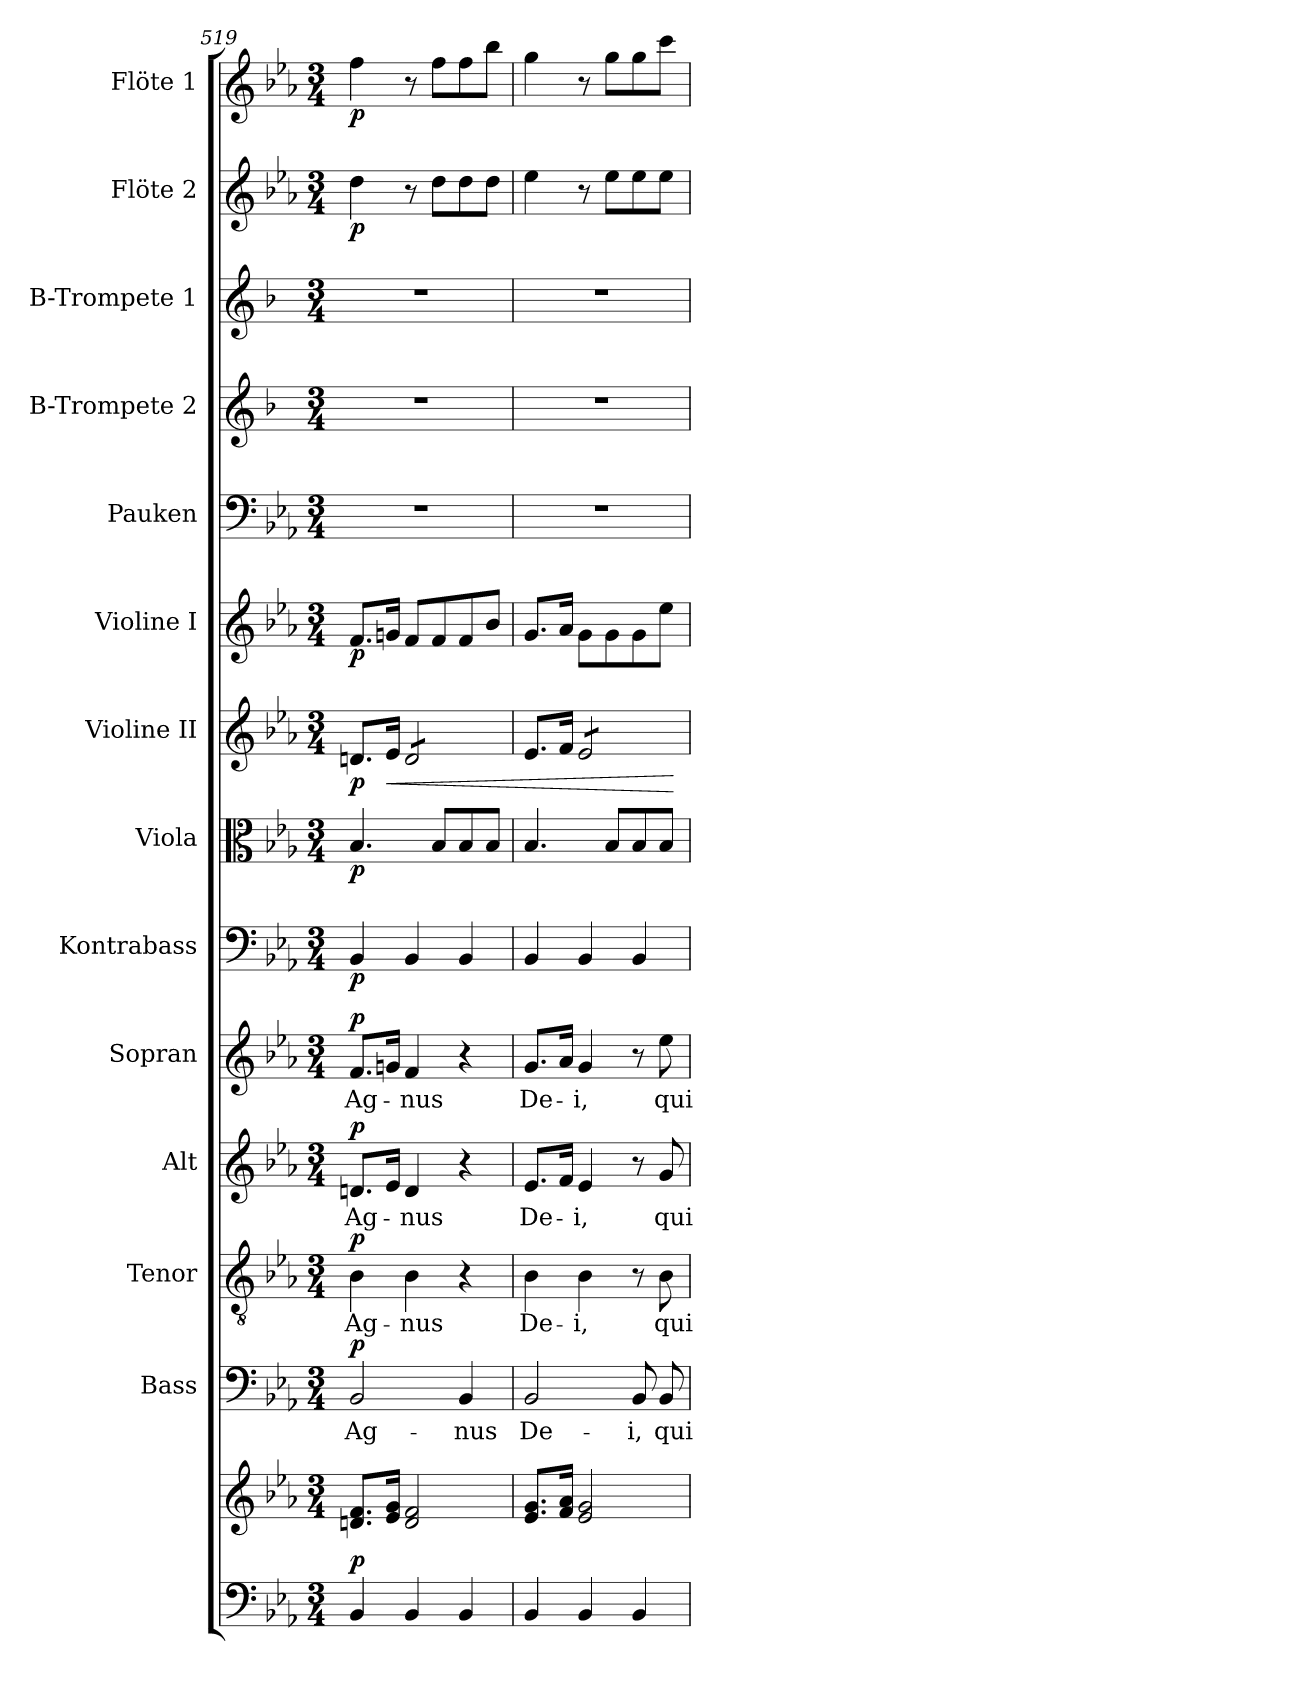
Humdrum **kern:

**kern	**kern	**dynam	**kern	**text	**dynam	**kern	**text	**dynam	**kern	**text	**dynam	**kern	**text	**dynam	**kern	**dynam	**kern	**dynam	**kern	**dynam	**kern	**dynam	**kern	**kern	**kern	**kern	**dynam	**kern	**dynam
*part14	*part14	*part14	*part13	*part13	*part13	*part12	*part12	*part12	*part11	*part11	*part11	*part10	*part10	*part10	*part9	*part9	*part8	*part8	*part7	*part7	*part6	*part6	*part5	*part4	*part3	*part2	*part2	*part1	*part1
*staff15	*staff14	*staff14/15	*staff13	*staff13	*staff13	*staff12	*staff12	*staff12	*staff11	*staff11	*staff11	*staff10	*staff10	*staff10	*staff9	*staff9	*staff8	*staff8	*staff7	*staff7	*staff6	*staff6	*staff5	*staff4	*staff3	*staff2	*staff2	*staff1	*staff1
*	*	*	*I"Bass	*	*	*I"Tenor	*	*	*I"Alt	*	*	*I"Sopran	*	*	*I"Kontrabass	*	*I"Viola	*	*I"Violine II	*	*I"Violine I	*	*I"Pauken	*I"B-Trompete 2	*I"B-Trompete 1	*I"Flöte 2	*	*I"Flöte 1	*
*	*	*	*I'B.	*	*	*I'T.	*	*	*I'A.	*	*	*I'S.	*	*	*I'Kb.	*	*I'Vla.	*	*I'Vl. II	*	*I'Vl. I	*	*I'Pk.	*I'B Trp. 2	*I'B Trp. 1	*I'Fl. 2	*	*I'Fl. 1	*
*clefF4	*clefG2	*	*clefF4	*	*	*clefGv2	*	*	*clefG2	*	*	*clefG2	*	*	*clefF4	*	*clefC3	*	*clefG2	*	*clefG2	*	*clefF4	*clefG2	*clefG2	*clefG2	*	*clefG2	*
*	*	*	*	*	*	*	*	*	*	*	*	*	*	*	*ITrd7c12	*	*	*	*	*	*	*	*	*ITrd1c2	*ITrd1c2	*	*	*	*
*k[b-e-a-]	*k[b-e-a-]	*	*k[b-e-a-]	*	*	*k[b-e-a-]	*	*	*k[b-e-a-]	*	*	*k[b-e-a-]	*	*	*k[b-e-a-]	*	*k[b-e-a-]	*	*k[b-e-a-]	*	*k[b-e-a-]	*	*k[b-e-a-]	*k[b-e-a-]	*k[b-e-a-]	*k[b-e-a-]	*	*k[b-e-a-]	*
*E-:	*E-:	*	*E-:	*	*	*E-:	*	*	*E-:	*	*	*E-:	*	*	*E-:	*	*E-:	*	*E-:	*	*E-:	*	*E-:	*E-:	*E-:	*E-:	*	*E-:	*
*M3/4	*M3/4	*	*M3/4	*	*	*M3/4	*	*	*M3/4	*	*	*M3/4	*	*	*M3/4	*	*M3/4	*	*M3/4	*	*M3/4	*	*M3/4	*M3/4	*M3/4	*M3/4	*	*M3/4	*
=519	=519	=519	=519	=519	=519	=519	=519	=519	=519	=519	=519	=519	=519	=519	=519	=519	=519	=519	=519	=519	=519	=519	=519	=519	=519	=519	=519	=519	=519
!	!	!LO:DY:a=2	!	!LO:LY:b	!LO:DY:a	!	!LO:LY:b	!LO:DY:a	!	!LO:LY:b	!LO:DY:a	!	!LO:LY:b	!LO:DY:a	!	!LO:DY:b	!	!LO:DY:b	!	!LO:DY:b	!	!LO:DY:b	!	!	!	!	!LO:DY:b	!	!LO:DY:b
4BB-/	8.dn/ 8.f/L	p	2BB-/	Ag-	p	4B-\	Ag-	p	8.dn/L	Ag-	p	8.f/L	Ag-	p	4BBB-/	p	4.B-/	p	8.dn/L	p	8.f/L	p	2.r	2.r	2.r	4dd\	p	4ff\	p
!	!	!	!	!	!	!	!	!	!	!	!	!	!	!	!	!	!	!	!	!LO:HP:b	!	!	!	!	!	!	!	!	!
.	16e-/ 16g/Jk	.	.	.	.	.	.	.	16e-/Jk	.	.	16gn/Jk	.	.	.	.	.	.	16e-/Jk	<	16gn/Jk	.	.	.	.	.	.	.	.
!	!	!	!	!	!	!	!LO:LY:b	!	!	!LO:LY:b	!	!	!LO:LY:b	!	!	!	!	!	!	!	!	!	!	!	!	!	!	!	!
*	*	*	*	*	*	*	*	*	*	*	*	*	*	*	*	*	*	*	*tremolo	*	*	*	*	*	*	*	*	*	*
4BB-/	2d/ 2f/	.	.	.	.	4B-\	-nus	.	4d/	-nus	.	4f/	-nus	.	4BBB-/	.	.	.	8d/L	.	8f/L	.	.	.	.	8r	.	8r	.
.	.	.	.	.	.	.	.	.	.	.	.	.	.	.	.	.	8B-/L	.	8d/	.	8f/	.	.	.	.	8dd\L	.	8ff\L	.
!	!	!	!	!LO:LY:b	!	!	!	!	!	!	!	!	!	!	!	!	!	!	!	!	!	!	!	!	!	!	!	!	!
4BB-/	.	.	4BB-/	-nus	.	4r	.	.	4r	.	.	4r	.	.	4BBB-/	.	8B-/	.	8d/	.	8f/	.	.	.	.	8dd\	.	8ff\	.
.	.	.	.	.	.	.	.	.	.	.	.	.	.	.	.	.	8B-/J	.	8d/J	.	8b-/J	.	.	.	.	8dd\J	.	8bb-\J	.
*	*	*	*	*	*	*	*	*	*	*	*	*	*	*	*	*	*	*	*Xtremolo	*	*	*	*	*	*	*	*	*	*
=520	=520	=520	=520	=520	=520	=520	=520	=520	=520	=520	=520	=520	=520	=520	=520	=520	=520	=520	=520	=520	=520	=520	=520	=520	=520	=520	=520	=520	=520
!	!	!	!	!LO:LY:b	!	!	!LO:LY:b	!	!	!LO:LY:b	!	!	!LO:LY:b	!	!	!	!	!	!	!	!	!	!	!	!	!	!	!	!
4BB-/	8.e-/ 8.g/L	.	2BB-/	De-	.	4B-\	De-	.	8.e-/L	De-	.	8.g/L	De-	.	4BBB-/	.	4.B-/	.	8.e-/L	.	8.g/L	.	2.r	2.r	2.r	4ee-\	.	4gg\	.
.	16f/ 16a-/Jk	.	.	.	.	.	.	.	16f/Jk	.	.	16a-/Jk	.	.	.	.	.	.	16f/Jk	.	16a-/Jk	.	.	.	.	.	.	.	.
!	!	!	!	!	!	!	!LO:LY:b	!	!	!LO:LY:b	!	!	!LO:LY:b	!	!	!	!	!	!	!	!	!	!	!	!	!	!	!	!
*	*	*	*	*	*	*	*	*	*	*	*	*	*	*	*	*	*	*	*tremolo	*	*	*	*	*	*	*	*	*	*
4BB-/	2e-/ 2g/	.	.	.	.	4B-\	-i,	.	4e-/	-i,	.	4g/	-i,	.	4BBB-/	.	.	.	8e-/L	.	8g\L	.	.	.	.	8r	.	8r	.
.	.	.	.	.	.	.	.	.	.	.	.	.	.	.	.	.	8B-/L	.	8e-/	.	8g\	.	.	.	.	8ee-\L	.	8gg\L	.
!	!	!	!	!LO:LY:b	!	!	!	!	!	!	!	!	!	!	!	!	!	!	!	!	!	!	!	!	!	!	!	!	!
4BB-/	.	.	8BB-/	-i,	.	8r	.	.	8r	.	.	8r	.	.	4BBB-/	.	8B-/	.	8e-/	.	8g\	.	.	.	.	8ee-\	.	8gg\	.
!	!	!	!	!LO:LY:b	!	!	!LO:LY:b	!	!	!LO:LY:b	!	!	!LO:LY:b	!	!	!	!	!	!	!	!	!	!	!	!	!	!	!	!
.	.	.	8BB-/	qui	.	8B-\	qui	.	8g/	qui	.	8ee-\	qui	.	.	.	8B-/J	.	8e-/J	.	8ee-\J	.	.	.	.	8ee-\J	.	8ccc\J	.
*	*	*	*	*	*	*	*	*	*	*	*	*	*	*	*	*	*	*	*Xtremolo	*	*	*	*	*	*	*	*	*	*
.	.	.	.	.	.	.	.	.	.	.	.	.	.	.	.	.	.	.	.	[	.	.	.	.	.	.	.	.	.
=	=	=	=	=	=	=	=	=	=	=	=	=	=	=	=	=	=	=	=	=	=	=	=	=	=	=	=	=	=
*-	*-	*-	*-	*-	*-	*-	*-	*-	*-	*-	*-	*-	*-	*-	*-	*-	*-	*-	*-	*-	*-	*-	*-	*-	*-	*-	*-	*-	*-
